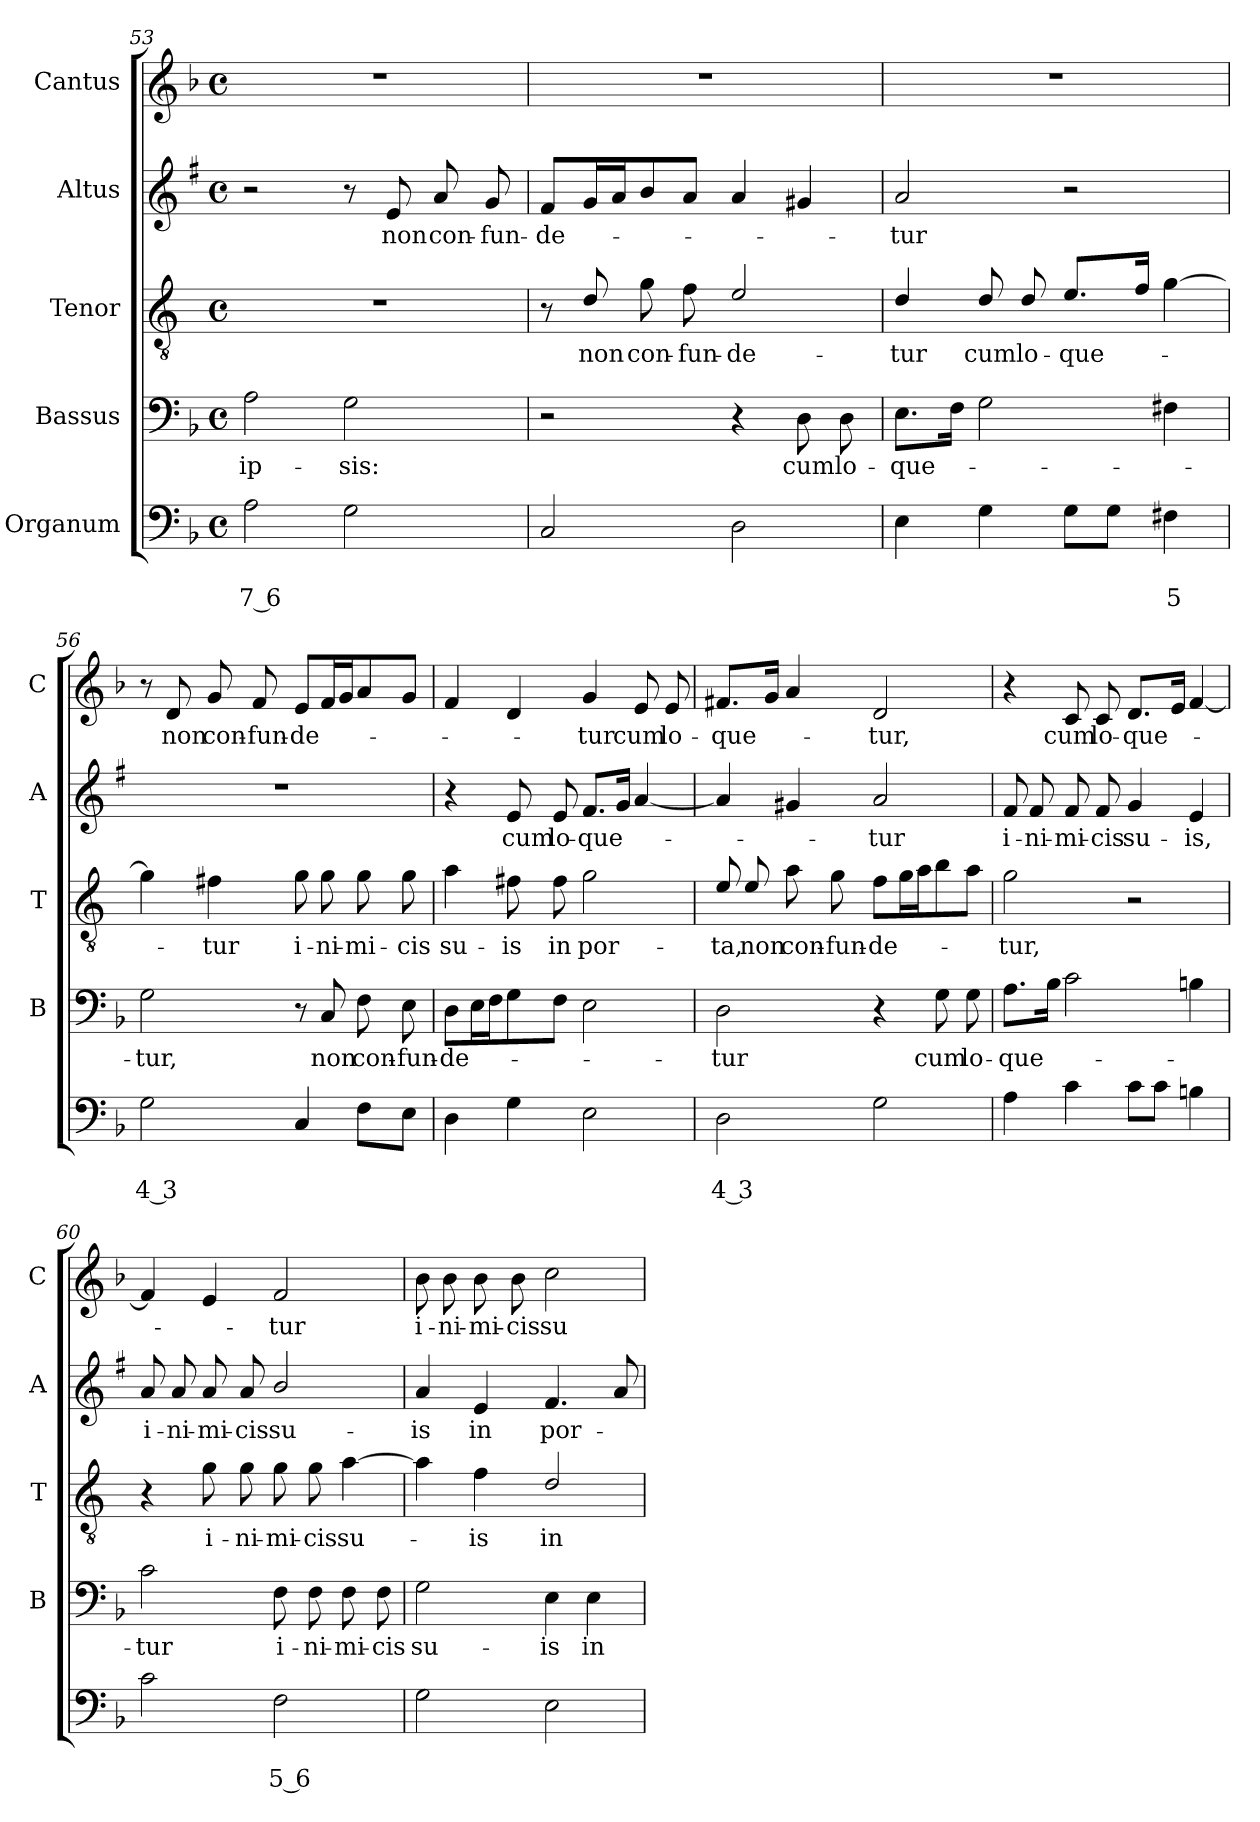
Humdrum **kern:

**kern	**text	**text	**kern	**text	**kern	**text	**kern	**text	**kern	**text
*part5	*part5	*part5	*part4	*part4	*part3	*part3	*part2	*part2	*part1	*part1
*staff5	*staff5	*staff5	*staff4	*staff4	*staff3	*staff3	*staff2	*staff2	*staff1	*staff1
*I"Organum	*	*	*I"Bassus	*	*I"Tenor	*	*I"Altus	*	*I"Cantus	*
*	*	*	*I'B	*	*I'T	*	*I'A	*	*I'C	*
*clefF4	*	*	*clefF4	*	*clefGv2	*	*clefG2	*	*clefG2	*
*	*	*	*	*	*ITrd4c7	*	*ITrd1c2	*	*	*
*k[b-]	*	*	*k[b-]	*	*k[b-]	*	*k[b-]	*	*k[b-]	*
*F:	*	*	*F:	*	*F:	*	*F:	*	*F:	*
*M4/4	*	*	*M4/4	*	*M4/4	*	*M4/4	*	*M4/4	*
*met(c)	*	*	*met(c)	*	*met(c)	*	*met(c)	*	*met(c)	*
=53	=53	=53	=53	=53	=53	=53	=53	=53	=53	=53
!	!	!LO:LY:b	!	!LO:LY:b	!	!	!	!	!	!
2A\	.	7 6	2A\	ip-	1r	.	2r	.	1r	.
!	!	!	!	!LO:LY:b	!	!	!	!	!	!
2G\	.	.	2G\	-sis:	.	.	8r	.	.	.
!	!	!	!	!	!	!	!	!LO:LY:b	!	!
.	.	.	.	.	.	.	8d/	non	.	.
!	!	!	!	!	!	!	!	!LO:LY:b	!	!
.	.	.	.	.	.	.	8g/	con-	.	.
!	!	!	!	!	!	!	!	!LO:LY:b	!	!
.	.	.	.	.	.	.	8f/	-fun-	.	.
=54	=54	=54	=54	=54	=54	=54	=54	=54	=54	=54
!	!	!	!	!	!	!	!	!LO:LY:b	!	!
2C/	.	.	2r	.	8r	.	8e/L	-de-	1r	.
!	!	!	!	!	!	!LO:LY:b	!	!	!	!
.	.	.	.	.	8G/	non	16f/L	.	.	.
.	.	.	.	.	.	.	16g/J	.	.	.
!	!	!	!	!	!	!LO:LY:b	!	!	!	!
.	.	.	.	.	8c\	con-	8a/	.	.	.
!	!	!	!	!	!	!LO:LY:b	!	!	!	!
.	.	.	.	.	8B-\	-fun-	8g/J	.	.	.
!	!	!	!	!	!	!LO:LY:b	!	!	!	!
2D\	.	.	4r	.	2A/	-de-	4g/	.	.	.
!	!	!	!	!LO:LY:b	!	!	!	!	!	!
.	.	.	8D\	cum	.	.	4f#X/	.	.	.
!	!	!	!	!LO:LY:b	!	!	!	!	!	!
.	.	.	8D\	lo-	.	.	.	.	.	.
=55	=55	=55	=55	=55	=55	=55	=55	=55	=55	=55
!	!	!	!	!LO:LY:b	!	!LO:LY:b	!	!LO:LY:b	!	!
4E\	.	.	8.E\L	-que-	4G/	-tur	2g/	-tur	1r	.
.	.	.	16F\Jk	.	.	.	.	.	.	.
!	!	!	!	!	!	!LO:LY:b	!	!	!	!
4G\	.	.	2G\	.	8G/	cum	.	.	.	.
!	!	!	!	!	!	!LO:LY:b	!	!	!	!
.	.	.	.	.	8G/	lo-	.	.	.	.
!	!	!	!	!	!	!LO:LY:b	!	!	!	!
8G\L	.	.	.	.	8.A/L	-que-	2r	.	.	.
8G\J	.	.	.	.	.	.	.	.	.	.
.	.	.	.	.	16B-/Jk	.	.	.	.	.
!	!	!LO:LY:b	!	!	!	!	!	!	!	!
4F#X\	.	5	4F#X\	.	[4c\	.	.	.	.	.
=56	=56	=56	=56	=56	=56	=56	=56	=56	=56	=56
!	!	!LO:LY:b	!	!LO:LY:b	!	!	!	!	!	!
2G\	.	4 3	2G\	-tur,	4c\]	.	1r	.	8r	.
!	!	!	!	!	!	!	!	!	!	!LO:LY:b
.	.	.	.	.	.	.	.	.	8d/	non
!	!	!	!	!	!	!LO:LY:b	!	!	!	!LO:LY:b
.	.	.	.	.	4Bn\	-tur	.	.	8g/	con-
!	!	!	!	!	!	!	!	!	!	!LO:LY:b
.	.	.	.	.	.	.	.	.	8f/	-fun-
!	!	!	!	!	!	!LO:LY:b	!	!	!	!LO:LY:b
4C/	.	.	8r	.	8c\	i-	.	.	8e/L	-de-
!	!	!	!	!LO:LY:b	!	!LO:LY:b	!	!	!	!
.	.	.	8C/	non	8c\	-ni-	.	.	16f/L	.
.	.	.	.	.	.	.	.	.	16g/J	.
!	!	!	!	!LO:LY:b	!	!LO:LY:b	!	!	!	!
8F\L	.	.	8F\	con-	8c\	-mi-	.	.	8a/	.
!	!	!	!	!LO:LY:b	!	!LO:LY:b	!	!	!	!
8E\J	.	.	8E\	-fun-	8c\	-cis	.	.	8g/J	.
!!LO:PB:g=z
=57	=57	=57	=57	=57	=57	=57	=57	=57	=57	=57
!	!	!	!	!LO:LY:b	!	!LO:LY:b	!	!	!	!
4D\	.	.	8D\L	-de-	4d\	su-	4r	.	4f/	.
.	.	.	16E\L	.	.	.	.	.	.	.
.	.	.	16F\J	.	.	.	.	.	.	.
!	!	!	!	!	!	!LO:LY:b	!	!LO:LY:b	!	!
4G\	.	.	8G\	.	8Bn\	-is	8d/	cum	4d/	.
!	!	!	!	!	!	!LO:LY:b	!	!LO:LY:b	!	!
.	.	.	8F\J	.	8B\	in	8d/	lo-	.	.
!	!	!	!	!	!	!LO:LY:b	!	!LO:LY:b	!	!LO:LY:b
2E\	.	.	2E\	.	2c\	por-	8.e/L	-que-	4g/	-tur
.	.	.	.	.	.	.	16f/Jk	.	.	.
!	!	!	!	!	!	!	!	!	!	!LO:LY:b
.	.	.	.	.	.	.	[4g/	.	8e/	cum
!	!	!	!	!	!	!	!	!	!	!LO:LY:b
.	.	.	.	.	.	.	.	.	8e/	lo-
=58	=58	=58	=58	=58	=58	=58	=58	=58	=58	=58
!	!	!LO:LY:b	!	!LO:LY:b	!	!LO:LY:b	!	!	!	!LO:LY:b
2D\	.	4 3	2D\	-tur	8A/	-ta,	4g/]	.	8.f#X/L	-que-
!	!	!	!	!	!	!LO:LY:b	!	!	!	!
.	.	.	.	.	8A/	non	.	.	.	.
.	.	.	.	.	.	.	.	.	16g/Jk	.
!	!	!	!	!	!	!LO:LY:b	!	!	!	!
.	.	.	.	.	8d\	con-	4f#X/	.	4a/	.
!	!	!	!	!	!	!LO:LY:b	!	!	!	!
.	.	.	.	.	8c\	-fun-	.	.	.	.
!	!	!	!	!	!	!LO:LY:b	!	!LO:LY:b	!	!LO:LY:b
2G\	.	.	4r	.	8B-\L	-de-	2g/	-tur	2d/	-tur,
.	.	.	.	.	16c\L	.	.	.	.	.
.	.	.	.	.	16d\J	.	.	.	.	.
!	!	!	!	!LO:LY:b	!	!	!	!	!	!
.	.	.	8G\	cum	8e\	.	.	.	.	.
!	!	!	!	!LO:LY:b	!	!	!	!	!	!
.	.	.	8G\	lo-	8d\J	.	.	.	.	.
=59	=59	=59	=59	=59	=59	=59	=59	=59	=59	=59
!	!	!	!	!LO:LY:b	!	!LO:LY:b	!	!LO:LY:b	!	!
4A\	.	.	8.A\L	-que-	2c\	-tur,	8e/	i-	4r	.
!	!	!	!	!	!	!	!	!LO:LY:b	!	!
.	.	.	.	.	.	.	8e/	-ni-	.	.
.	.	.	16B-\Jk	.	.	.	.	.	.	.
!	!	!	!	!	!	!	!	!LO:LY:b	!	!LO:LY:b
4c\	.	.	2c\	.	.	.	8e/	-mi-	8c/	cum
!	!	!	!	!	!	!	!	!LO:LY:b	!	!LO:LY:b
.	.	.	.	.	.	.	8e/	-cis	8c/	lo-
!	!	!	!	!	!	!	!	!LO:LY:b	!	!LO:LY:b
8c\L	.	.	.	.	2r	.	4f/	su-	8.d/L	-que-
8c\J	.	.	.	.	.	.	.	.	.	.
.	.	.	.	.	.	.	.	.	16e/Jk	.
!	!	!	!	!	!	!	!	!LO:LY:b	!	!
4Bn\	.	.	4Bn\	.	.	.	4d/	-is,	[4f/	.
=60	=60	=60	=60	=60	=60	=60	=60	=60	=60	=60
!	!	!	!	!LO:LY:b	!	!	!	!LO:LY:b	!	!
2c\	.	.	2c\	-tur	4r	.	8g/	i-	4f/]	.
!	!	!	!	!	!	!	!	!LO:LY:b	!	!
.	.	.	.	.	.	.	8g/	-ni-	.	.
!	!	!	!	!	!	!LO:LY:b	!	!LO:LY:b	!	!
.	.	.	.	.	8c\	i-	8g/	-mi-	4e/	.
!	!	!	!	!	!	!LO:LY:b	!	!LO:LY:b	!	!
.	.	.	.	.	8c\	-ni-	8g/	-cis	.	.
!	!	!LO:LY:b	!	!LO:LY:b	!	!LO:LY:b	!	!LO:LY:b	!	!LO:LY:b
2F\	.	5 6	8F\	i-	8c\	-mi-	2a/	su-	2f/	-tur
!	!	!	!	!LO:LY:b	!	!LO:LY:b	!	!	!	!
.	.	.	8F\	-ni-	8c\	-cis	.	.	.	.
!	!	!	!	!LO:LY:b	!	!LO:LY:b	!	!	!	!
.	.	.	8F\	-mi-	[4d\	su-	.	.	.	.
!	!	!	!	!LO:LY:b	!	!	!	!	!	!
.	.	.	8F\	-cis	.	.	.	.	.	.
!!LO:LB:g=z
=61	=61	=61	=61	=61	=61	=61	=61	=61	=61	=61
!	!	!	!	!LO:LY:b	!	!	!	!LO:LY:b	!	!LO:LY:b
2G\	.	.	2G\	su-	4d\]	.	4g/	-is	8b-\	i-
!	!	!	!	!	!	!	!	!	!	!LO:LY:b
.	.	.	.	.	.	.	.	.	8b-\	-ni-
!	!	!	!	!	!	!LO:LY:b	!	!LO:LY:b	!	!LO:LY:b
.	.	.	.	.	4B-\	-is	4d/	in	8b-\	-mi-
!	!	!	!	!	!	!	!	!	!	!LO:LY:b
.	.	.	.	.	.	.	.	.	8b-\	-cis
!	!	!	!	!LO:LY:b	!	!LO:LY:b	!	!LO:LY:b	!	!LO:LY:b
2E\	.	.	4E\	-is	2G/	in	4.e/	por-	2cc\	su-
!	!	!	!	!LO:LY:b	!	!	!	!	!	!
.	.	.	4E\	in	.	.	.	.	.	.
.	.	.	.	.	.	.	8g/	.	.	.
=	=	=	=	=	=	=	=	=	=	=
*-	*-	*-	*-	*-	*-	*-	*-	*-	*-	*-
